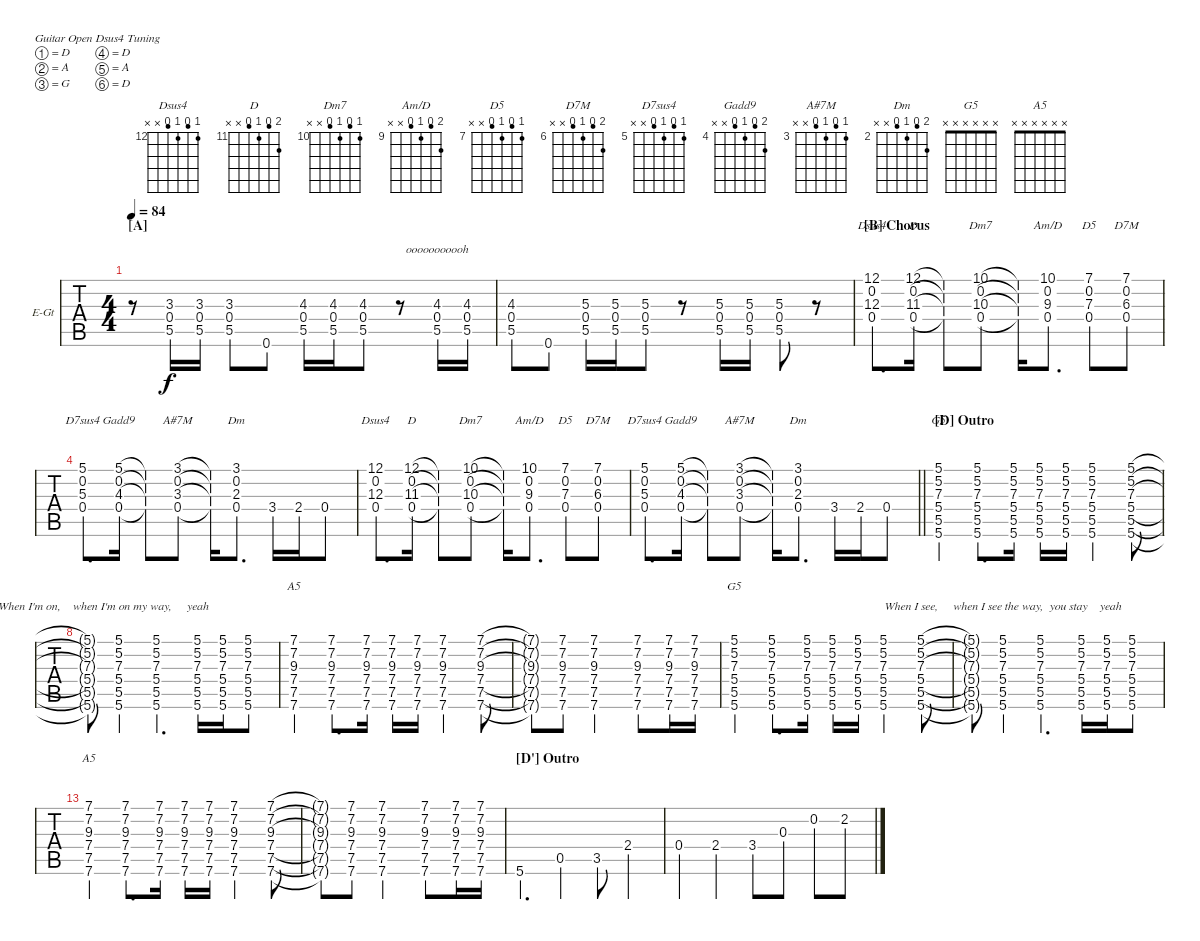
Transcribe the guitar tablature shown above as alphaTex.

\bracketExtendMode nobrackets
\firstSystemTrackNameOrientation horizontal
\otherSystemsTrackNameOrientation horizontal
\defaultBarNumberDisplay FirstOfSystem
\track ("Dadgad" "E-Gt") {instrument distortionguitar}
\staff {tabs}
\tuning (D4 A3 G3 D3 A2 D2)
\chord ("Dsus4" 12 11 12 11 x x) {firstfret 12 showfingering false}
\chord ("D" 12 10 11 10 x x) {firstfret 11 showfingering false}
\chord ("Dm7" 10 9 10 9 x x) {firstfret 10 showfingering false}
\chord ("Am/D" 10 8 9 8 x x) {firstfret 9 showfingering false}
\chord ("D5" 7 6 7 6 x x) {firstfret 7 showfingering false}
\chord ("D7M" 7 5 6 5 x x) {firstfret 6 showfingering false}
\chord ("D7sus4" 5 4 5 4 x x) {firstfret 5 showfingering false}
\chord ("Gadd9" 5 3 4 3 x x) {firstfret 4 showfingering false}
\chord ("A#7M" 3 2 3 2 x x) {firstfret 3 showfingering false}
\chord ("Dm" 3 1 2 1 x x) {firstfret 2 showfingering false}
\chord ("G5" x x x x x x)
\chord ("A5" x x x x x x)
\ts (4 4)
\section ("A" "")
\tempo 84
\clef g2
\ks d
r.8{dy f} (3.3 0.4 5.5).16{lyrics (0 "") lyrics (1 "") lyrics (2 "") lyrics (3 "") lyrics (4 "")} (3.3 0.4 5.5).16{lyrics (0 "") lyrics (1 "") lyrics (2 "") lyrics (3 "") lyrics (4 "")} (3.3 0.4 5.5).8{lyrics (0 "") lyrics (1 "") lyrics (2 "") lyrics (3 "") lyrics (4 "")} 0.6.8{lyrics (0 "") lyrics (1 "") lyrics (2 "") lyrics (3 "") lyrics (4 "")} (4.3 0.4 5.5).16{lyrics (0 "") lyrics (1 "") lyrics (2 "") lyrics (3 "") lyrics (4 "")} (4.3 0.4 5.5).16{lyrics (0 "") lyrics (1 "") lyrics (2 "") lyrics (3 "") lyrics (4 "")} (4.3 0.4 5.5).8{lyrics (0 "") lyrics (1 "") lyrics (2 "") lyrics (3 "") lyrics (4 "")} r.8 (4.3 0.4 5.5).16{lyrics (0 "") lyrics (1 "") lyrics (2 "ooooooooooh") lyrics (3 "") lyrics (4 "")} (4.3 0.4 5.5).16{lyrics (0 "") lyrics (1 "") lyrics (2 "") lyrics (3 "") lyrics (4 "")} |
(4.3 0.4 5.5).8{lyrics (0 "") lyrics (1 "") lyrics (2 "") lyrics (3 "") lyrics (4 "")} 0.6.8{lyrics (0 "") lyrics (1 "") lyrics (2 "") lyrics (3 "") lyrics (4 "")} (5.3 0.4 5.5).16{lyrics (0 "") lyrics (1 "") lyrics (2 "") lyrics (3 "") lyrics (4 "")} (5.3 0.4 5.5).16{lyrics (0 "") lyrics (1 "") lyrics (2 "") lyrics (3 "") lyrics (4 "")} (5.3 0.4 5.5).8{lyrics (0 "") lyrics (1 "") lyrics (2 "") lyrics (3 "") lyrics (4 "")} r.8 (5.3 0.4 5.5).16{lyrics (0 "") lyrics (1 "") lyrics (2 "") lyrics (3 "") lyrics (4 "")} (5.3 0.4 5.5).16{lyrics (0 "") lyrics (1 "") lyrics (2 "") lyrics (3 "") lyrics (4 "")} (5.3 0.4 5.5).8{lyrics (0 "") lyrics (1 "") lyrics (2 "") lyrics (3 "") lyrics (4 "")} r.8 |
\section ("B" "Chorus")
(12.1 0.2 12.3 0.4).8{d ch "Dsus4" lyrics (0 "") lyrics (1 "") lyrics (2 "") lyrics (3 "") lyrics (4 "")} (12.1 0.2 11.3 0.4).16{ch "D" lyrics (0 "") lyrics (1 "") lyrics (2 "") lyrics (3 "") lyrics (4 "")} (12.1{t} 0.2{t} 11.3{t} 0.4{t}).8{lyrics (0 "") lyrics (1 "") lyrics (2 "") lyrics (3 "") lyrics (4 "")} (10.1 0.2 10.3 0.4).8{ch "Dm7" lyrics (0 "") lyrics (1 "") lyrics (2 "") lyrics (3 "") lyrics (4 "")} (10.1{t} 0.2{t} 10.3{t} 0.4{t}).16{lyrics (0 "") lyrics (1 "") lyrics (2 "") lyrics (3 "") lyrics (4 "")} (10.1 0.2 9.3 0.4).8{d ch "Am/D" lyrics (0 "") lyrics (1 "") lyrics (2 "") lyrics (3 "") lyrics (4 "")} (7.1 0.2 7.3 0.4).8{ch "D5" lyrics (0 "") lyrics (1 "") lyrics (2 "") lyrics (3 "") lyrics (4 "")} (7.1 0.2 6.3 0.4).8{ch "D7M" lyrics (0 "") lyrics (1 "") lyrics (2 "") lyrics (3 "") lyrics (4 "")} |
(5.1 0.2 5.3 0.4).8{d ch "D7sus4" lyrics (0 "") lyrics (1 "") lyrics (2 "") lyrics (3 "") lyrics (4 "")} (5.1 0.2 4.3 0.4).16{ch "Gadd9" lyrics (0 "") lyrics (1 "") lyrics (2 "") lyrics (3 "") lyrics (4 "")} (5.1{t} 0.2{t} 4.3{t} 0.4{t}).8{lyrics (0 "") lyrics (1 "") lyrics (2 "") lyrics (3 "") lyrics (4 "")} (3.1 0.2 3.3 0.4).8{ch "A#7M" lyrics (0 "") lyrics (1 "") lyrics (2 "") lyrics (3 "") lyrics (4 "")} (3.1{t} 0.2{t} 3.3{t} 0.4{t}).16{lyrics (0 "") lyrics (1 "") lyrics (2 "") lyrics (3 "") lyrics (4 "")} (3.1 0.2 2.3 0.4).8{d ch "Dm" lyrics (0 "") lyrics (1 "") lyrics (2 "") lyrics (3 "") lyrics (4 "")} 3.4.16{lyrics (0 "") lyrics (1 "") lyrics (2 "") lyrics (3 "") lyrics (4 "")} 2.4.16{lyrics (0 "") lyrics (1 "") lyrics (2 "") lyrics (3 "") lyrics (4 "")} 0.4.8{lyrics (0 "") lyrics (1 "") lyrics (2 "") lyrics (3 "") lyrics (4 "")} |
(12.1 0.2 12.3 0.4).8{d ch "Dsus4" lyrics (0 "") lyrics (1 "") lyrics (2 "") lyrics (3 "") lyrics (4 "")} (12.1 0.2 11.3 0.4).16{ch "D" lyrics (0 "") lyrics (1 "") lyrics (2 "") lyrics (3 "") lyrics (4 "")} (12.1{t} 0.2{t} 11.3{t} 0.4{t}).8{lyrics (0 "") lyrics (1 "") lyrics (2 "") lyrics (3 "") lyrics (4 "")} (10.1 0.2 10.3 0.4).8{ch "Dm7" lyrics (0 "") lyrics (1 "") lyrics (2 "") lyrics (3 "") lyrics (4 "")} (10.1{t} 0.2{t} 10.3{t} 0.4{t}).16{lyrics (0 "") lyrics (1 "") lyrics (2 "") lyrics (3 "") lyrics (4 "")} (10.1 0.2 9.3 0.4).8{d ch "Am/D" lyrics (0 "") lyrics (1 "") lyrics (2 "") lyrics (3 "") lyrics (4 "")} (7.1 0.2 7.3 0.4).8{ch "D5" lyrics (0 "") lyrics (1 "") lyrics (2 "") lyrics (3 "") lyrics (4 "")} (7.1 0.2 6.3 0.4).8{ch "D7M" lyrics (0 "") lyrics (1 "") lyrics (2 "") lyrics (3 "") lyrics (4 "")} |
\barLineRight lightlight
(5.1 0.2 5.3 0.4).8{d ch "D7sus4" lyrics (0 "") lyrics (1 "") lyrics (2 "") lyrics (3 "") lyrics (4 "")} (5.1 0.2 4.3 0.4).16{ch "Gadd9" lyrics (0 "") lyrics (1 "") lyrics (2 "") lyrics (3 "") lyrics (4 "")} (5.1{t} 0.2{t} 4.3{t} 0.4{t}).8{lyrics (0 "") lyrics (1 "") lyrics (2 "") lyrics (3 "") lyrics (4 "")} (3.1 0.2 3.3 0.4).8{ch "A#7M" lyrics (0 "") lyrics (1 "") lyrics (2 "") lyrics (3 "") lyrics (4 "")} (3.1{t} 0.2{t} 3.3{t} 0.4{t}).16{lyrics (0 "") lyrics (1 "") lyrics (2 "") lyrics (3 "") lyrics (4 "")} (3.1 0.2 2.3 0.4).8{d ch "Dm" lyrics (0 "") lyrics (1 "") lyrics (2 "") lyrics (3 "") lyrics (4 "")} 3.4.16{lyrics (0 "") lyrics (1 "") lyrics (2 "") lyrics (3 "") lyrics (4 "")} 2.4.16{lyrics (0 "") lyrics (1 "") lyrics (2 "") lyrics (3 "") lyrics (4 "")} 0.4.8{lyrics (0 "") lyrics (1 "") lyrics (2 "") lyrics (3 "") lyrics (4 "")} |
\section ("D" "Outro")
(5.1 5.2 7.3 5.4 5.5 5.6).4{ch "G5" lyrics (0 "") lyrics (1 "") lyrics (2 "") lyrics (3 "") lyrics (4 "")} (5.1 5.2 7.3 5.4 5.5 5.6).8{d lyrics (0 "") lyrics (1 "") lyrics (2 "") lyrics (3 "") lyrics (4 "")} (5.1 5.2 7.3 5.4 5.5 5.6).16{lyrics (0 "") lyrics (1 "") lyrics (2 "") lyrics (3 "") lyrics (4 "")} (5.1 5.2 7.3 5.4 5.5 5.6).16{lyrics (0 "") lyrics (1 "") lyrics (2 "") lyrics (3 "") lyrics (4 "")} (5.1 5.2 7.3 5.4 5.5 5.6).16{lyrics (0 "") lyrics (1 "") lyrics (2 "") lyrics (3 "") lyrics (4 "")} (5.1 5.2 7.3 5.4 5.5 5.6).4{lyrics (0 "") lyrics (1 "") lyrics (2 "") lyrics (3 "") lyrics (4 "")} (5.1 5.2 7.3 5.4 5.5 5.6).8{lyrics (0 "") lyrics (1 "") lyrics (2 "") lyrics (3 "") lyrics (4 "")} |
(5.1{t} 5.2{t} 7.3{t} 5.4{t} 5.5{t} 5.6{t}).8{lyrics (0 "") lyrics (1 "") lyrics (2 "Ha,     When I'm on,    when I'm on my way,     yeah") lyrics (3 "") lyrics (4 "")} (5.1 5.2 7.3 5.4 5.5 5.6).4{lyrics (0 "") lyrics (1 "") lyrics (2 "") lyrics (3 "") lyrics (4 "")} (5.1 5.2 7.3 5.4 5.5 5.6).4{d lyrics (0 "") lyrics (1 "") lyrics (2 "") lyrics (3 "") lyrics (4 "")} (5.1 5.2 7.3 5.4 5.5 5.6).16{lyrics (0 "") lyrics (1 "") lyrics (2 "") lyrics (3 "") lyrics (4 "")} (5.1 5.2 7.3 5.4 5.5 5.6).16{lyrics (0 "") lyrics (1 "") lyrics (2 "") lyrics (3 "") lyrics (4 "")} (5.1 5.2 7.3 5.4 5.5 5.6).8{lyrics (0 "") lyrics (1 "") lyrics (2 "") lyrics (3 "") lyrics (4 "")} |
(7.1 7.2 9.3 7.4 7.5 7.6).4{ch "A5" lyrics (0 "") lyrics (1 "") lyrics (2 "") lyrics (3 "") lyrics (4 "")} (7.1 7.2 9.3 7.4 7.5 7.6).8{d lyrics (0 "") lyrics (1 "") lyrics (2 "") lyrics (3 "") lyrics (4 "")} (7.1 7.2 9.3 7.4 7.5 7.6).16{lyrics (0 "") lyrics (1 "") lyrics (2 "") lyrics (3 "") lyrics (4 "")} (7.1 7.2 9.3 7.4 7.5 7.6).16{lyrics (0 "") lyrics (1 "") lyrics (2 "") lyrics (3 "") lyrics (4 "")} (7.1 7.2 9.3 7.4 7.5 7.6).16{lyrics (0 "") lyrics (1 "") lyrics (2 "") lyrics (3 "") lyrics (4 "")} (7.1 7.2 9.3 7.4 7.5 7.6).4{lyrics (0 "") lyrics (1 "") lyrics (2 "") lyrics (3 "") lyrics (4 "")} (7.1 7.2 9.3 7.4 7.5 7.6).8{lyrics (0 "") lyrics (1 "") lyrics (2 "") lyrics (3 "") lyrics (4 "")} |
(7.1{t} 7.2{t} 9.3{t} 7.4{t} 7.5{t} 7.6{t}).8{lyrics (0 "") lyrics (1 "") lyrics (2 "") lyrics (3 "") lyrics (4 "")} (7.1 7.2 9.3 7.4 7.5 7.6).8{lyrics (0 "") lyrics (1 "") lyrics (2 "") lyrics (3 "") lyrics (4 "")} (7.1 7.2 9.3 7.4 7.5 7.6).2{lyrics (0 "") lyrics (1 "") lyrics (2 "") lyrics (3 "") lyrics (4 "")} (7.1 7.2 9.3 7.4 7.5 7.6).8{lyrics (0 "") lyrics (1 "") lyrics (2 "") lyrics (3 "") lyrics (4 "")} (7.1 7.2 9.3 7.4 7.5 7.6).16{lyrics (0 "") lyrics (1 "") lyrics (2 "") lyrics (3 "") lyrics (4 "")} (7.1 7.2 9.3 7.4 7.5 7.6).16{lyrics (0 "") lyrics (1 "") lyrics (2 "") lyrics (3 "") lyrics (4 "")} |
(5.1 5.2 7.3 5.4 5.5 5.6).4{ch "G5" lyrics (0 "") lyrics (1 "") lyrics (2 "") lyrics (3 "") lyrics (4 "")} (5.1 5.2 7.3 5.4 5.5 5.6).8{d lyrics (0 "") lyrics (1 "") lyrics (2 "") lyrics (3 "") lyrics (4 "")} (5.1 5.2 7.3 5.4 5.5 5.6).16{lyrics (0 "") lyrics (1 "") lyrics (2 "") lyrics (3 "") lyrics (4 "")} (5.1 5.2 7.3 5.4 5.5 5.6).16{lyrics (0 "") lyrics (1 "") lyrics (2 "") lyrics (3 "") lyrics (4 "")} (5.1 5.2 7.3 5.4 5.5 5.6).16{lyrics (0 "") lyrics (1 "") lyrics (2 "") lyrics (3 "") lyrics (4 "")} (5.1 5.2 7.3 5.4 5.5 5.6).4{lyrics (0 "") lyrics (1 "") lyrics (2 "") lyrics (3 "") lyrics (4 "")} (5.1 5.2 7.3 5.4 5.5 5.6).8{lyrics (0 "") lyrics (1 "") lyrics (2 "") lyrics (3 "") lyrics (4 "")} |
(5.1{t} 5.2{t} 7.3{t} 5.4{t} 5.5{t} 5.6{t}).8{lyrics (0 "") lyrics (1 "") lyrics (2 "") lyrics (3 "") lyrics (4 "")} (5.1 5.2 7.3 5.4 5.5 5.6).4{lyrics (0 "") lyrics (1 "") lyrics (2 "When I see,     when I see the way,  you stay    yeah") lyrics (3 "") lyrics (4 "")} (5.1 5.2 7.3 5.4 5.5 5.6).4{d lyrics (0 "") lyrics (1 "") lyrics (2 "") lyrics (3 "") lyrics (4 "")} (5.1 5.2 7.3 5.4 5.5 5.6).16{lyrics (0 "") lyrics (1 "") lyrics (2 "") lyrics (3 "") lyrics (4 "")} (5.1 5.2 7.3 5.4 5.5 5.6).16{lyrics (0 "") lyrics (1 "") lyrics (2 "") lyrics (3 "") lyrics (4 "")} (5.1 5.2 7.3 5.4 5.5 5.6).8{lyrics (0 "") lyrics (1 "") lyrics (2 "") lyrics (3 "") lyrics (4 "")} |
(7.1 7.2 9.3 7.4 7.5 7.6).4{ch "A5" lyrics (0 "") lyrics (1 "") lyrics (2 "") lyrics (3 "") lyrics (4 "")} (7.1 7.2 9.3 7.4 7.5 7.6).8{d lyrics (0 "") lyrics (1 "") lyrics (2 "") lyrics (3 "") lyrics (4 "")} (7.1 7.2 9.3 7.4 7.5 7.6).16{lyrics (0 "") lyrics (1 "") lyrics (2 "") lyrics (3 "") lyrics (4 "")} (7.1 7.2 9.3 7.4 7.5 7.6).16{lyrics (0 "") lyrics (1 "") lyrics (2 "") lyrics (3 "") lyrics (4 "")} (7.1 7.2 9.3 7.4 7.5 7.6).16{lyrics (0 "") lyrics (1 "") lyrics (2 "") lyrics (3 "") lyrics (4 "")} (7.1 7.2 9.3 7.4 7.5 7.6).4 (7.1 7.2 9.3 7.4 7.5 7.6).8 |
(7.1{t} 7.2{t} 9.3{t} 7.4{t} 7.5{t} 7.6{t}).8 (7.1 7.2 9.3 7.4 7.5 7.6).8 (7.1 7.2 9.3 7.4 7.5 7.6).2 (7.1 7.2 9.3 7.4 7.5 7.6).8 (7.1 7.2 9.3 7.4 7.5 7.6).16 (7.1 7.2 9.3 7.4 7.5 7.6).16 |
\section ("D'" "Outro")
5.6.4{d} 0.5.4 3.5.8 2.4.4 |
0.4.4 2.4.4 3.4.8 0.3.8 0.2.8 2.2.8
